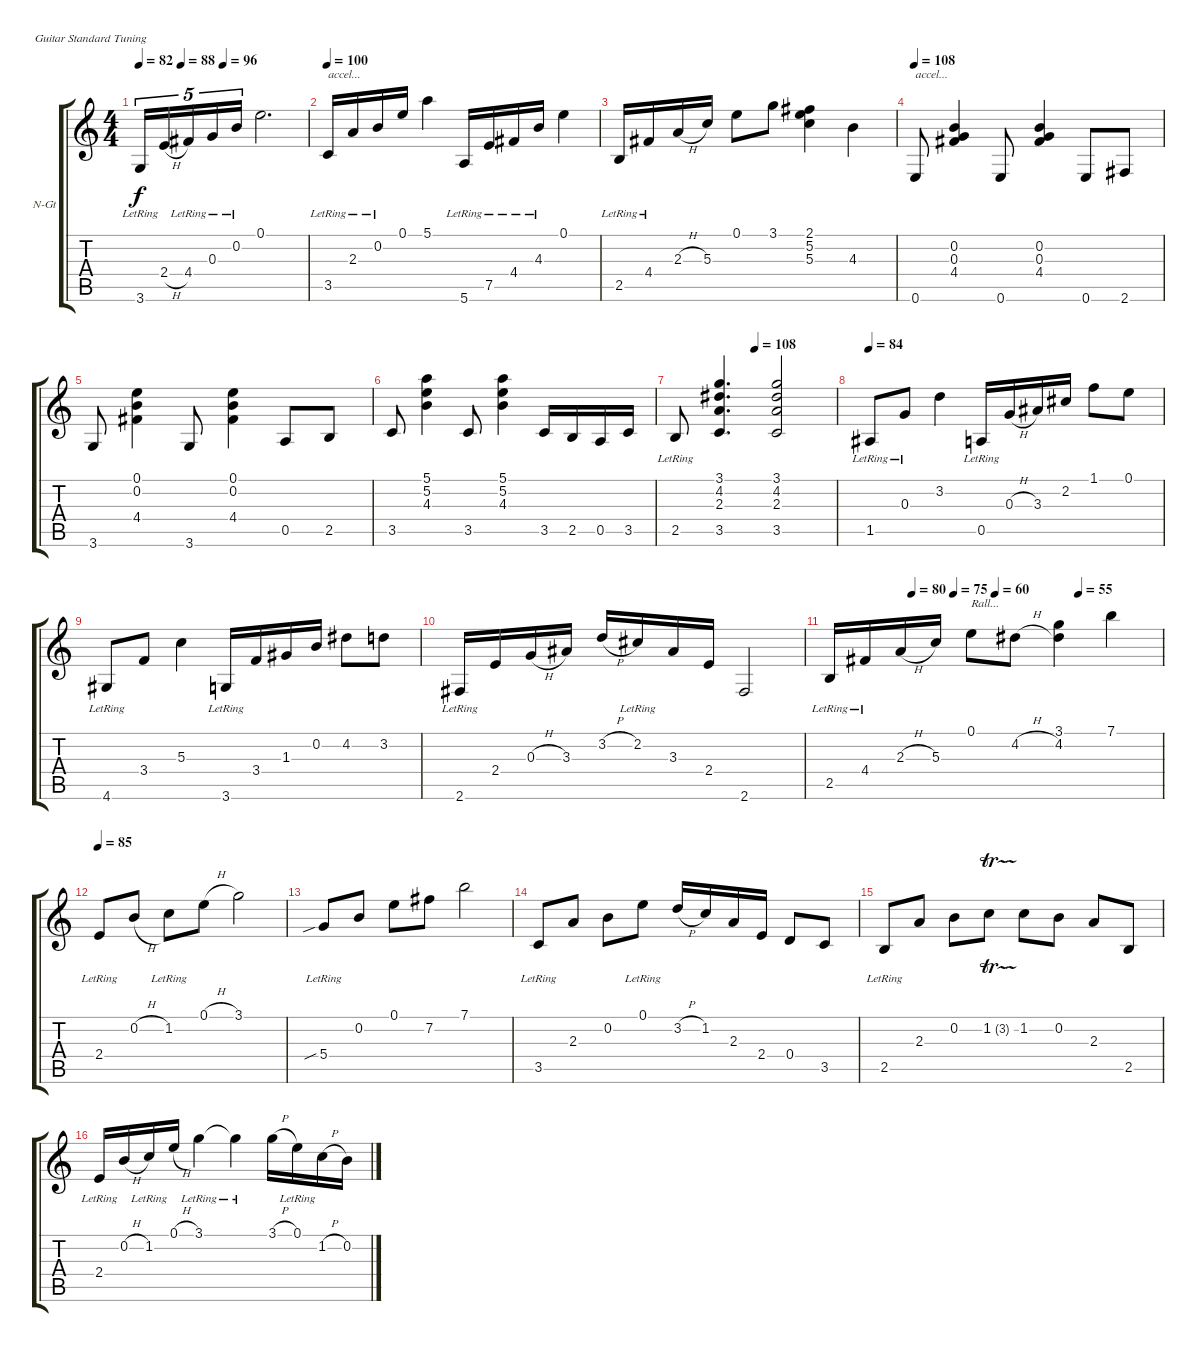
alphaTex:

\bracketExtendMode groupsimilarinstruments
\firstSystemTrackNameOrientation horizontal
\otherSystemsTrackNameOrientation horizontal
\track ("Guitare" "N-Gt") {instrument acousticguitarnylon}
\staff {score tabs}
\tuning (E4 B3 G3 D3 A2 E2)
\ts (4 4)
\tempo 82
\tempo (88 0.25)
\tempo (96 0.5)
\clef g2
\ks c
3.6{lr}.16{tu (5 4) dy f} 2.4{h}.16{tu (5 4)} 4.4{lr}.16{tu (5 4)} 0.3{lr}.16{tu (5 4)} 0.2{lr}.16{tu (5 4)} 0.1.2{d} |
\tempo 100
3.5{lr}.16{txt "accel..."} 2.3{lr}.16 0.2{lr}.16 0.1.16 5.1.4 5.6{lr}.16 7.5{lr}.16 4.4{lr}.16 4.3{lr}.16 0.1.4 |
2.5{lr}.16 4.4{lr}.16 2.3{h}.16 5.3.16 0.1.8 3.1.8 (2.1 5.2 5.3).4 4.3.4 |
\tempo 108
0.6.8{txt "accel..."} (0.2 0.3 4.4).4 0.6.8 (0.2 0.3 4.4).4 0.6.8 2.6.8 |
3.6.8 (0.1 0.2 4.4).4 3.6.8 (0.1 0.2 4.4).4 0.5.8 2.5.8 |
3.5.8 (5.1 5.2 4.3).4 3.5.8 (5.1 5.2 4.3).4 3.5.16 2.5.16 0.5.16 3.5.16 |
\tempo (108 0.5)
2.5{lr}.8 (3.1 4.2 2.3 3.5).4{d} (3.1 4.2 2.3 3.5).2 |
\tempo 84
1.5{lr}.8 0.3{lr}.8 3.2.4 0.5{lr}.16 0.3{h}.16 3.3.16 2.2.16 1.1.8 0.1.8 |
4.6{lr}.8 3.4.8 5.3.4 3.6{lr}.16 3.4.16 1.3.16 0.2.16 4.2.8 3.2.8 |
2.6{lr}.16 2.4.16 0.3{h}.16 3.3.16 3.2{h}.16 2.2{lr}.16 3.3.16 2.4.16 2.6.2 |
\tempo (80 0.25)
\tempo (75 0.375)
\tempo (60 0.5)
\tempo (55 0.75)
2.5{lr}.16 4.4{lr}.16 2.3{h}.16 5.3.16 0.1.8{txt "Rall..."} 4.2{h}.8 (3.1 4.2).4 7.1.4 |
\tempo 85
2.4{lr}.8 0.2{h}.8 1.2{lr}.8 0.1{h}.8 3.1.2 |
5.4{sib lr}.8 0.2.8 0.1.8 7.2.8 7.1.2 |
3.5{lr}.8 2.3.8 0.2.8 0.1{lr}.8 3.2{h}.16 1.2.16 2.3.16 2.4.16 0.4.8 3.5.8 |
2.5{lr}.8 2.3.8 0.2.8 1.2{tr (3 16)}.8 1.2.8 0.2.8 2.3.8 2.5.8 |
2.4{lr}.16 0.2{h}.16 1.2{lr}.16 0.1{h}.16 3.1{lr}.4 3.1{lr t}.4 3.1{h}.16 0.1{lr}.16 1.2{h}.16 0.2.16
